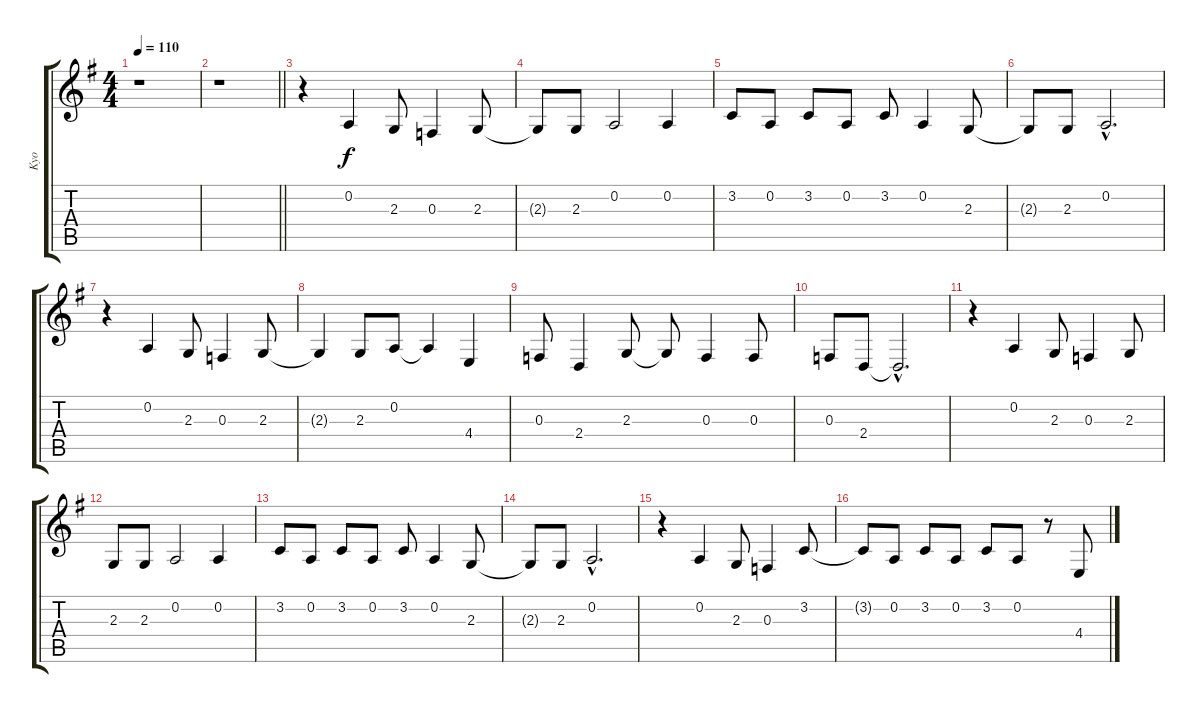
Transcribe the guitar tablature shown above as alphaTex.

\track ("Kyo" "Kyo") {instrument clarinet}
\staff {score tabs}
\tuning (D4 A3 F3 C3 G2 D2) {hide}
\ts (4 4)
\tempo 110
\clef g2
\ks g
r.1{dy f} |
\barLineRight lightlight
r.1 |
r.4 0.2.4 2.3.8 0.3.4 2.3.8 |
2.3{t}.8 2.3.8 0.2.2 0.2.4 |
3.2.8 0.2.8 3.2.8 0.2.8 3.2.8 0.2.4 2.3.8 |
2.3{t}.8 2.3.8 0.2{hac}.2{d} |
r.4 0.2.4 2.3.8 0.3.4 2.3.8 |
2.3{t}.4 2.3.8 0.2.8 0.2{t}.4 4.4.4 |
0.3.8 2.4.4 2.3.8 2.3{t}.8 0.3.4 0.3.8 |
0.3.8 2.4.8 2.4{hac t}.2{d} |
r.4 0.2.4 2.3.8 0.3.4 2.3.8 |
2.3.8 2.3.8 0.2.2 0.2.4 |
3.2.8 0.2.8 3.2.8 0.2.8 3.2.8 0.2.4 2.3.8 |
2.3{t}.8 2.3.8 0.2{hac}.2{d} |
r.4 0.2.4 2.3.8 0.3.4 3.2.8 |
3.2{t}.8 0.2.8 3.2.8 0.2.8 3.2.8 0.2.8 r.8 4.4.8
